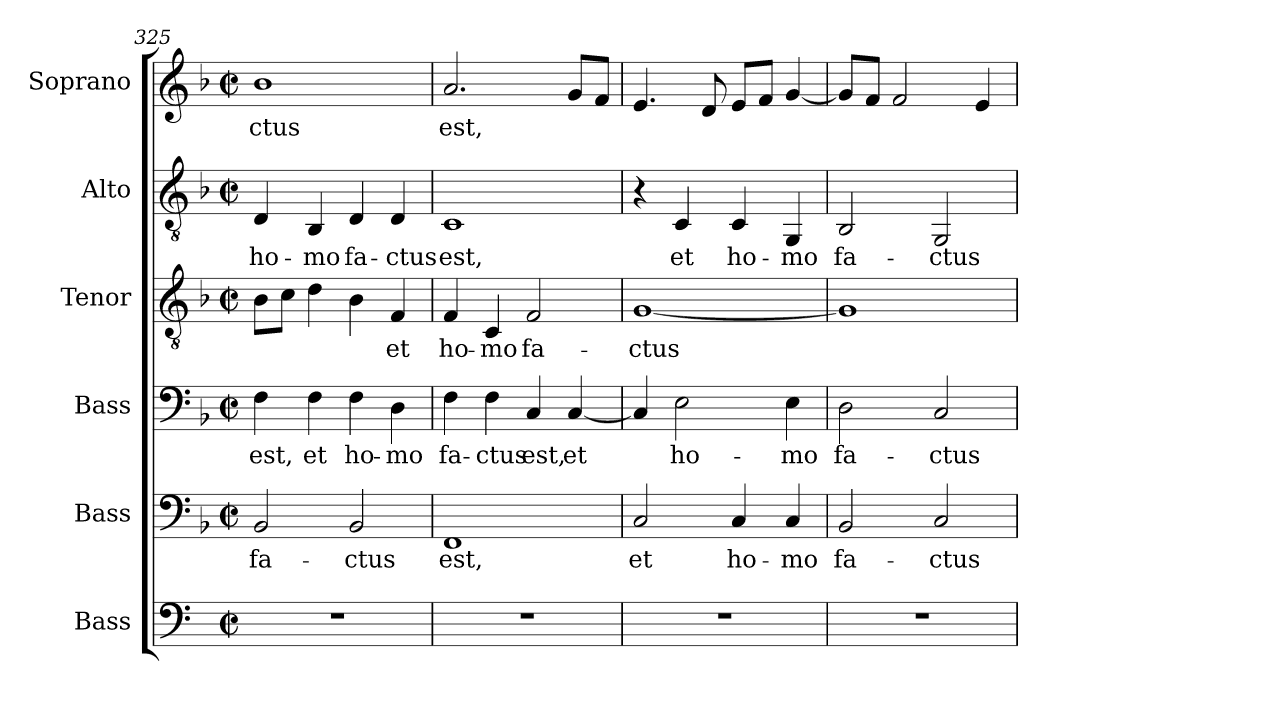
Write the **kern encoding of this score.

**kern	**kern	**text	**kern	**text	**kern	**text	**kern	**text	**kern	**text
*part6	*part5	*part5	*part4	*part4	*part3	*part3	*part2	*part2	*part1	*part1
*staff6	*staff5	*staff5	*staff4	*staff4	*staff3	*staff3	*staff2	*staff2	*staff1	*staff1
*I"Bass	*I"Bass	*	*I"Bass	*	*I"Tenor	*	*I"Alto	*	*I"Soprano	*
*I'B.	*I'B.	*	*I'B.	*	*I'T.	*	*I'A.	*	*I'S.	*
!!LO:PB:g=z
*clefF4	*clefF4	*	*clefF4	*	*clefGv2	*	*clefGv2	*	*clefG2	*
*	*	*	*	*	*ITrd7c12	*	*	*	*	*
*k[]	*k[b-]	*	*k[b-]	*	*k[b-]	*	*k[b-]	*	*k[b-]	*
*C:	*F:	*	*F:	*	*F:	*	*F:	*	*F:	*
*M2/2	*M2/2	*	*M2/2	*	*M2/2	*	*M2/2	*	*M2/2	*
*met(c|)	*met(c|)	*	*met(c|)	*	*met(c|)	*	*met(c|)	*	*met(c|)	*
=325	=325	=325	=325	=325	=325	=325	=325	=325	=325	=325
!	!	!LO:LY:b:color=#000000	!	!	!	!	!	!	!	!
!	!	!	!	!LO:LY:b:color=#000000	!	!	!	!	!	!
!	!	!	!	!	!	!	!	!LO:LY:b:color=#000000	!	!
!	!	!	!	!	!	!	!	!	!	!LO:LY:b:color=#000000
1r	2BB-i/	fa-	4Fi\	est,	8BB-i\L	.	4Di/	ho-	1b-i	-ctus
.	.	.	.	.	8Ci\J	.	.	.	.	.
!	!	!	!	!LO:LY:b:color=#000000	!	!	!	!	!	!
!	!	!	!	!	!	!	!	!LO:LY:b:color=#000000	!	!
.	.	.	4Fi\	et	4Di\	.	4BB-i/	-mo	.	.
!	!	!LO:LY:b:color=#000000	!	!	!	!	!	!	!	!
!	!	!	!	!LO:LY:b:color=#000000	!	!	!	!	!	!
!	!	!	!	!	!	!	!	!LO:LY:b:color=#000000	!	!
.	2BB-i/	-ctus	4Fi\	ho-	4BB-i\	.	4Di/	fa-	.	.
!	!	!	!	!LO:LY:b:color=#000000	!	!	!	!	!	!
!	!	!	!	!	!	!LO:LY:b:color=#000000	!	!	!	!
!	!	!	!	!	!	!	!	!LO:LY:b:color=#000000	!	!
.	.	.	4Di\	-mo	4FFi/	et	4Di/	-ctus	.	.
=326	=326	=326	=326	=326	=326	=326	=326	=326	=326	=326
!	!	!LO:LY:b:color=#000000	!	!	!	!	!	!	!	!
!	!	!	!	!LO:LY:b:color=#000000	!	!	!	!	!	!
!	!	!	!	!	!	!LO:LY:b:color=#000000	!	!	!	!
!	!	!	!	!	!	!	!	!LO:LY:b:color=#000000	!	!
!	!	!	!	!	!	!	!	!	!	!LO:LY:b:color=#000000
1r	1FFi	est,	4Fi\	fa-	4FFi/	ho-	1Ci	est,	2.ai/	est,
!	!	!	!	!LO:LY:b:color=#000000	!	!	!	!	!	!
!	!	!	!	!	!	!LO:LY:b:color=#000000	!	!	!	!
.	.	.	4Fi\	-ctus	4CCi/	-mo	.	.	.	.
!	!	!	!	!LO:LY:b:color=#000000	!	!	!	!	!	!
!	!	!	!	!	!	!LO:LY:b:color=#000000	!	!	!	!
.	.	.	4Ci/	est,	2FFi/	fa-	.	.	.	.
!	!	!	!	!LO:LY:b:color=#000000	!	!	!	!	!	!
.	.	.	[4Ci/	et	.	.	.	.	8gi/L	.
.	.	.	.	.	.	.	.	.	8fi/J	.
=327	=327	=327	=327	=327	=327	=327	=327	=327	=327	=327
!	!	!LO:LY:b:color=#000000	!	!	!	!	!	!	!	!
!	!	!	!	!	!	!LO:LY:b:color=#000000	!	!	!	!
1r	2Ci/	et	4Ci/]	.	[1GGi	-ctus	4r	.	4.ei/	.
!	!	!	!	!LO:LY:b:color=#000000	!	!	!	!	!	!
!	!	!	!	!	!	!	!	!LO:LY:b:color=#000000	!	!
.	.	.	2Ei\	ho-	.	.	4Ci/	et	.	.
.	.	.	.	.	.	.	.	.	8di/	.
!	!	!LO:LY:b:color=#000000	!	!	!	!	!	!	!	!
!	!	!	!	!	!	!	!	!LO:LY:b:color=#000000	!	!
.	4Ci/	ho-	.	.	.	.	4Ci/	ho-	8ei/L	.
.	.	.	.	.	.	.	.	.	8fi/J	.
!	!	!LO:LY:b:color=#000000	!	!	!	!	!	!	!	!
!	!	!	!	!LO:LY:b:color=#000000	!	!	!	!	!	!
!	!	!	!	!	!	!	!	!LO:LY:b:color=#000000	!	!
.	4Ci/	-mo	4Ei\	-mo	.	.	4GGi/	-mo	[4gi/	.
=328	=328	=328	=328	=328	=328	=328	=328	=328	=328	=328
!	!	!LO:LY:b:color=#000000	!	!	!	!	!	!	!	!
!	!	!	!	!LO:LY:b:color=#000000	!	!	!	!	!	!
!	!	!	!	!	!	!	!	!LO:LY:b:color=#000000	!	!
1r	2BB-i/	fa-	2Di\	fa-	1GGi]	.	2BB-i/	fa-	8gi/L]	.
.	.	.	.	.	.	.	.	.	8fi/J	.
.	.	.	.	.	.	.	.	.	2fi/	.
!	!	!LO:LY:b:color=#000000	!	!	!	!	!	!	!	!
!	!	!	!	!LO:LY:b:color=#000000	!	!	!	!	!	!
!	!	!	!	!	!	!	!	!LO:LY:b:color=#000000	!	!
.	2Ci/	-ctus	2Ci/	-ctus	.	.	2GGi/	-ctus	.	.
.	.	.	.	.	.	.	.	.	4ei/	.
=	=	=	=	=	=	=	=	=	=	=
*-	*-	*-	*-	*-	*-	*-	*-	*-	*-	*-
